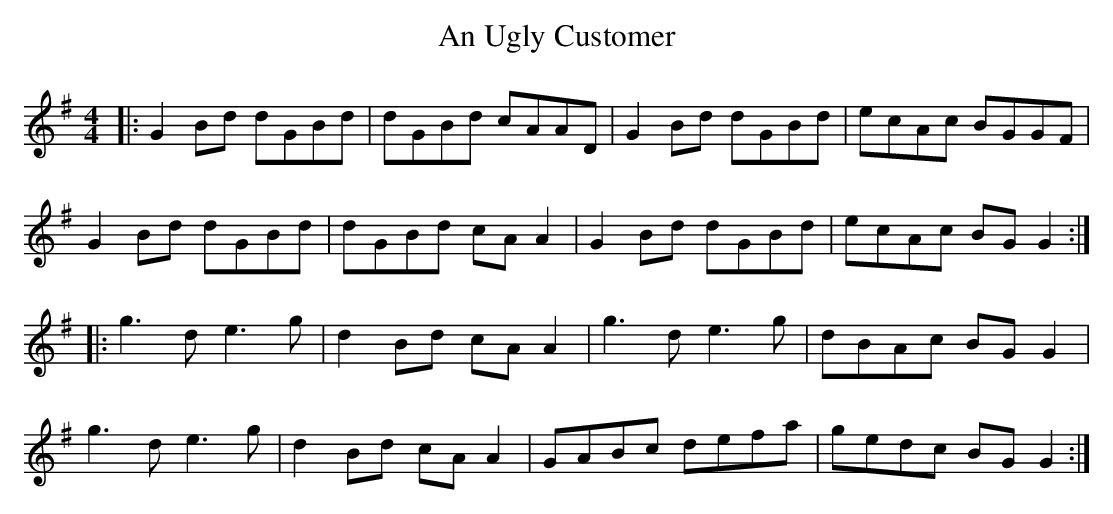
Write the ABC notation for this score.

X:1
T: An Ugly Customer
M: 4/4
L: 1/8
K: Gmaj
|:G2 Bd dGBd|dGBd cAAD|G2 Bd dGBd|ecAc BGGF|
G2 Bd dGBd|dGBd cA A2|G2 Bd dGBd|ecAc BG G2:|
|:g3d e3g|d2 Bd cA A2|g3d e3g|dBAc BG G2|
g3d e3g|d2 Bd cA A2|GABc defa|gedc BG G2:|
